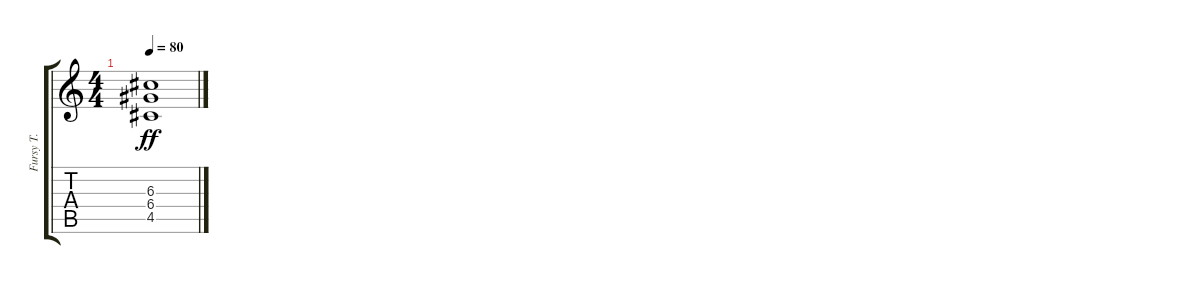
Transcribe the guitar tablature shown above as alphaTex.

\track ("Fursy T." "Fursy T.") {instrument distortionguitar}
\staff {score tabs}
\tuning (E4 B3 G3 D3 A2 E2) {hide}
\ts (4 4)
\tempo 80
\clef g2
\ks c
(6.3 6.4 4.5).1{dy ff}
